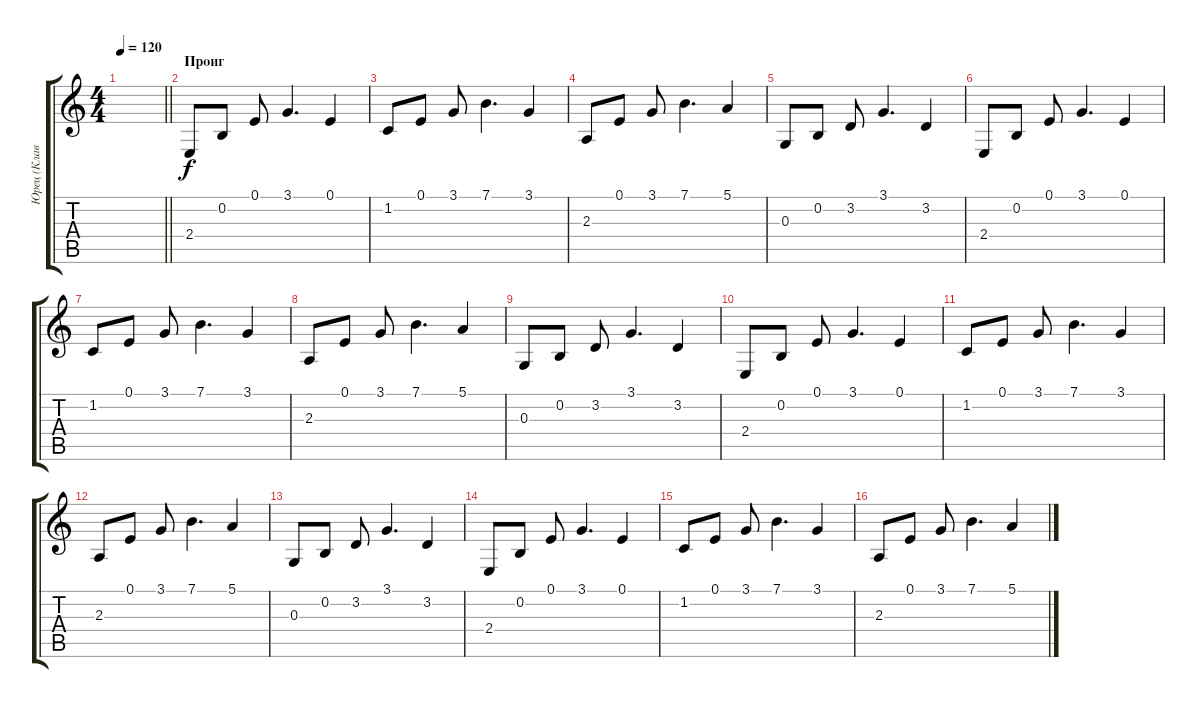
\track ("Юрец (Клавишник)" "Юрец (Клав") {instrument fx4atmosphere}
\staff {score tabs}
\tuning (E4 B3 G3 D3 A2 E2) {hide}
\ts (4 4)
\tempo 120
\clef g2
\barLineRight lightlight
\ks c
|
\section ("" "Проиг")
2.4.8 0.2.8 0.1.8 3.1.4{d} 0.1.4 |
1.2.8 0.1.8 3.1.8 7.1.4{d} 3.1.4 |
2.3.8 0.1.8 3.1.8 7.1.4{d} 5.1.4 |
0.3.8 0.2.8 3.2.8 3.1.4{d} 3.2.4 |
2.4.8 0.2.8 0.1.8 3.1.4{d} 0.1.4 |
1.2.8 0.1.8 3.1.8 7.1.4{d} 3.1.4 |
2.3.8 0.1.8 3.1.8 7.1.4{d} 5.1.4 |
0.3.8 0.2.8 3.2.8 3.1.4{d} 3.2.4 |
2.4.8 0.2.8 0.1.8 3.1.4{d} 0.1.4 |
1.2.8 0.1.8 3.1.8 7.1.4{d} 3.1.4 |
2.3.8 0.1.8 3.1.8 7.1.4{d} 5.1.4 |
0.3.8 0.2.8 3.2.8 3.1.4{d} 3.2.4 |
2.4.8 0.2.8 0.1.8 3.1.4{d} 0.1.4 |
1.2.8 0.1.8 3.1.8 7.1.4{d} 3.1.4 |
2.3.8 0.1.8 3.1.8 7.1.4{d} 5.1.4
